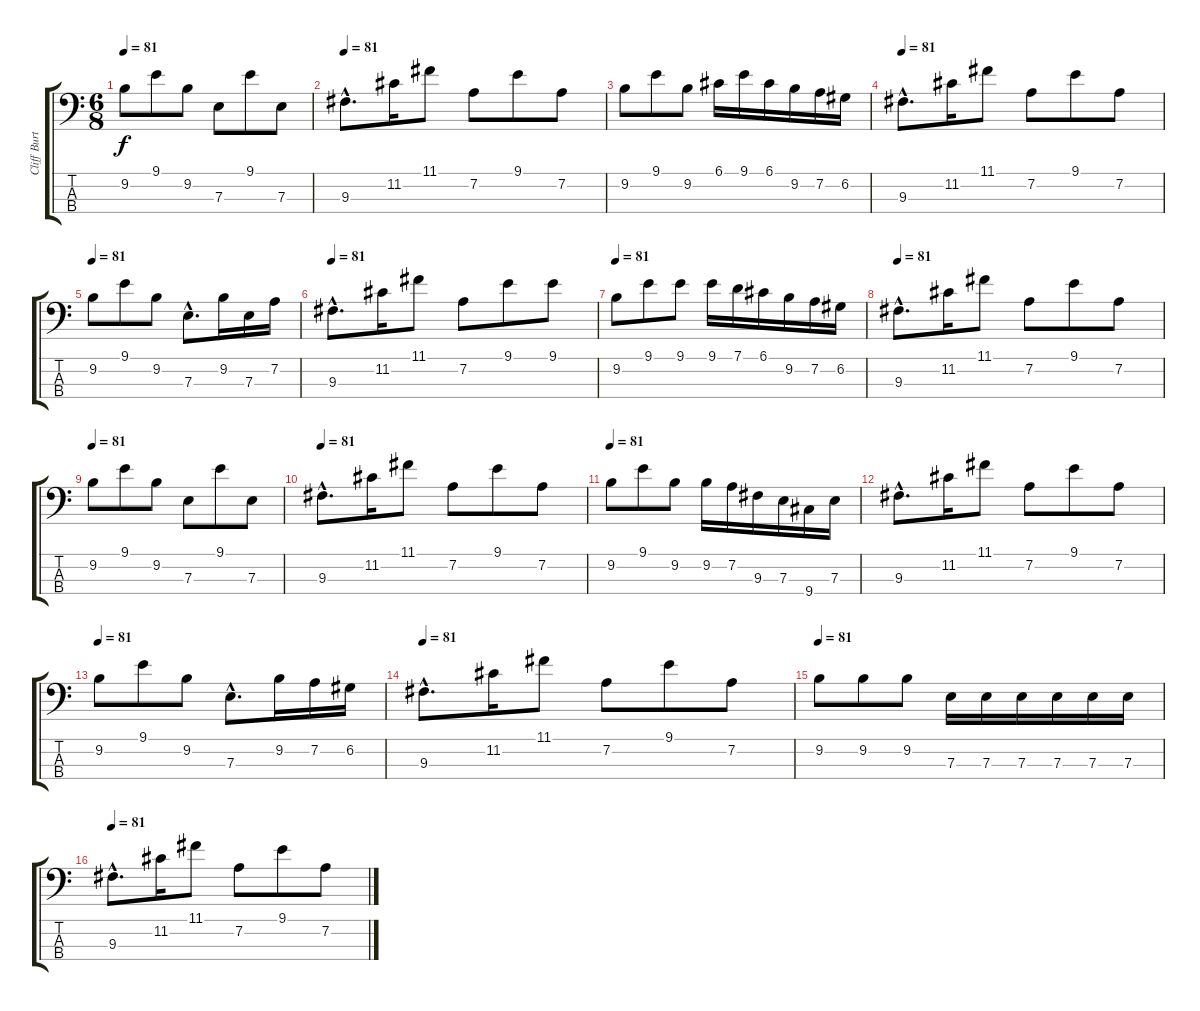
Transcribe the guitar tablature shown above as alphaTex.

\track ("Cliff Burton" "Cliff Burt") {instrument electricbassfinger}
\staff {score tabs}
\tuning (G2 D2 A1 E1) {hide}
\ts (6 8)
\tempo 81
\clef f4
\ks c
9.2.8{dy f} 9.1.8 9.2.8 7.3.8 9.1.8 7.3.8 |
\tempo 81
9.3{hac}.8{d} 11.2.16 11.1.8 7.2.8 9.1.8 7.2.8 |
9.2.8 9.1.8 9.2.8 6.1.16 9.1.16 6.1.16 9.2.16 7.2.16 6.2.16 |
\tempo 81
9.3{hac}.8{d} 11.2.16 11.1.8 7.2.8 9.1.8 7.2.8 |
\tempo 81
9.2.8 9.1.8 9.2.8 7.3{hac}.8{d} 9.2.16 7.3.16 7.2.16 |
\tempo 81
9.3{hac}.8{d} 11.2.16 11.1.8 7.2.8 9.1.8 9.1.8 |
\tempo 81
9.2.8 9.1.8 9.1.8 9.1.16 7.1.16 6.1.16 9.2.16 7.2.16 6.2.16 |
\tempo 81
9.3{hac}.8{d} 11.2.16 11.1.8 7.2.8 9.1.8 7.2.8 |
\tempo 81
9.2.8 9.1.8 9.2.8 7.3.8 9.1.8 7.3.8 |
\tempo 81
9.3{hac}.8{d} 11.2.16 11.1.8 7.2.8 9.1.8 7.2.8 |
\tempo 81
9.2.8 9.1.8 9.2.8 9.2.16 7.2.16 9.3.16 7.3.16 9.4.16 7.3.16 |
9.3{hac}.8{d} 11.2.16 11.1.8 7.2.8 9.1.8 7.2.8 |
\tempo 81
9.2.8 9.1.8 9.2.8 7.3{hac}.8{d} 9.2.16 7.2.16 6.2.16 |
\tempo 81
9.3{hac}.8{d} 11.2.16 11.1.8 7.2.8 9.1.8 7.2.8 |
\tempo 81
9.2.8 9.2.8 9.2.8 7.3.16 7.3.16 7.3.16 7.3.16 7.3.16 7.3.16 |
\tempo 81
9.3{hac}.8{d} 11.2.16 11.1.8 7.2.8 9.1.8 7.2.8
